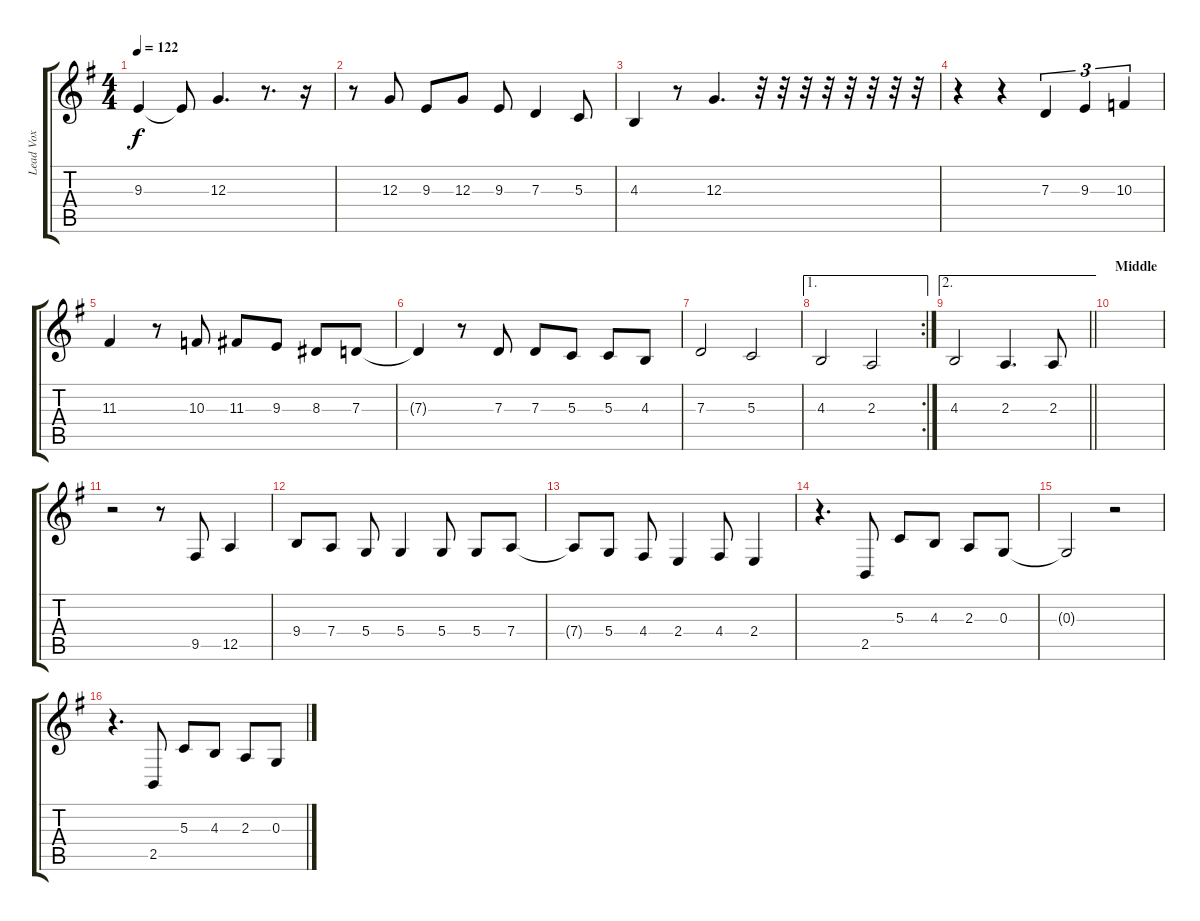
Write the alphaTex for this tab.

\track ("Lead Vox" "Lead Vox") {instrument lead8bassandlead}
\staff {score tabs}
\tuning (E4 B3 G3 D3 A2 E2) {hide}
\ts (4 4)
\tempo 122
\clef g2
\ks g
9.3.4{dy f} 9.3{t}.8 12.3.4{d} r.8{d} r.16 |
r.8 12.3.8 9.3.8 12.3.8 9.3.8 7.3.4 5.3.8 |
4.3.4 r.8 12.3.4{d} r.32 r.32 r.32 r.32 r.32 r.32 r.32 r.32 |
r.4 r.4 7.3.4{tu (3 2)} 9.3.4{tu (3 2)} 10.3.4{tu (3 2)} |
11.3.4 r.8 10.3.8 11.3.8 9.3.8 8.3.8 7.3.8 |
7.3{t}.4 r.8 7.3.8 7.3.8 5.3.8 5.3.8 4.3.8 |
7.3.2 5.3.2 |
\ae 1
\rc 2
4.3.2 2.3.2 |
\ae 2
\barLineRight lightlight
4.3.2 2.3.4{d} 2.3.8 |
\section ("" "Middle")
|
r.2 r.8 9.5.8 12.5.4 |
9.4.8 7.4.8 5.4.8 5.4.4 5.4.8 5.4.8 7.4.8 |
7.4{t}.8 5.4.8 4.4.8 2.4.4 4.4.8 2.4.4 |
r.4{d} 2.5.8 5.3.8 4.3.8 2.3.8 0.3.8 |
0.3{t}.2 r.2 |
r.4{d} 2.5.8 5.3.8 4.3.8 2.3.8 0.3.8
